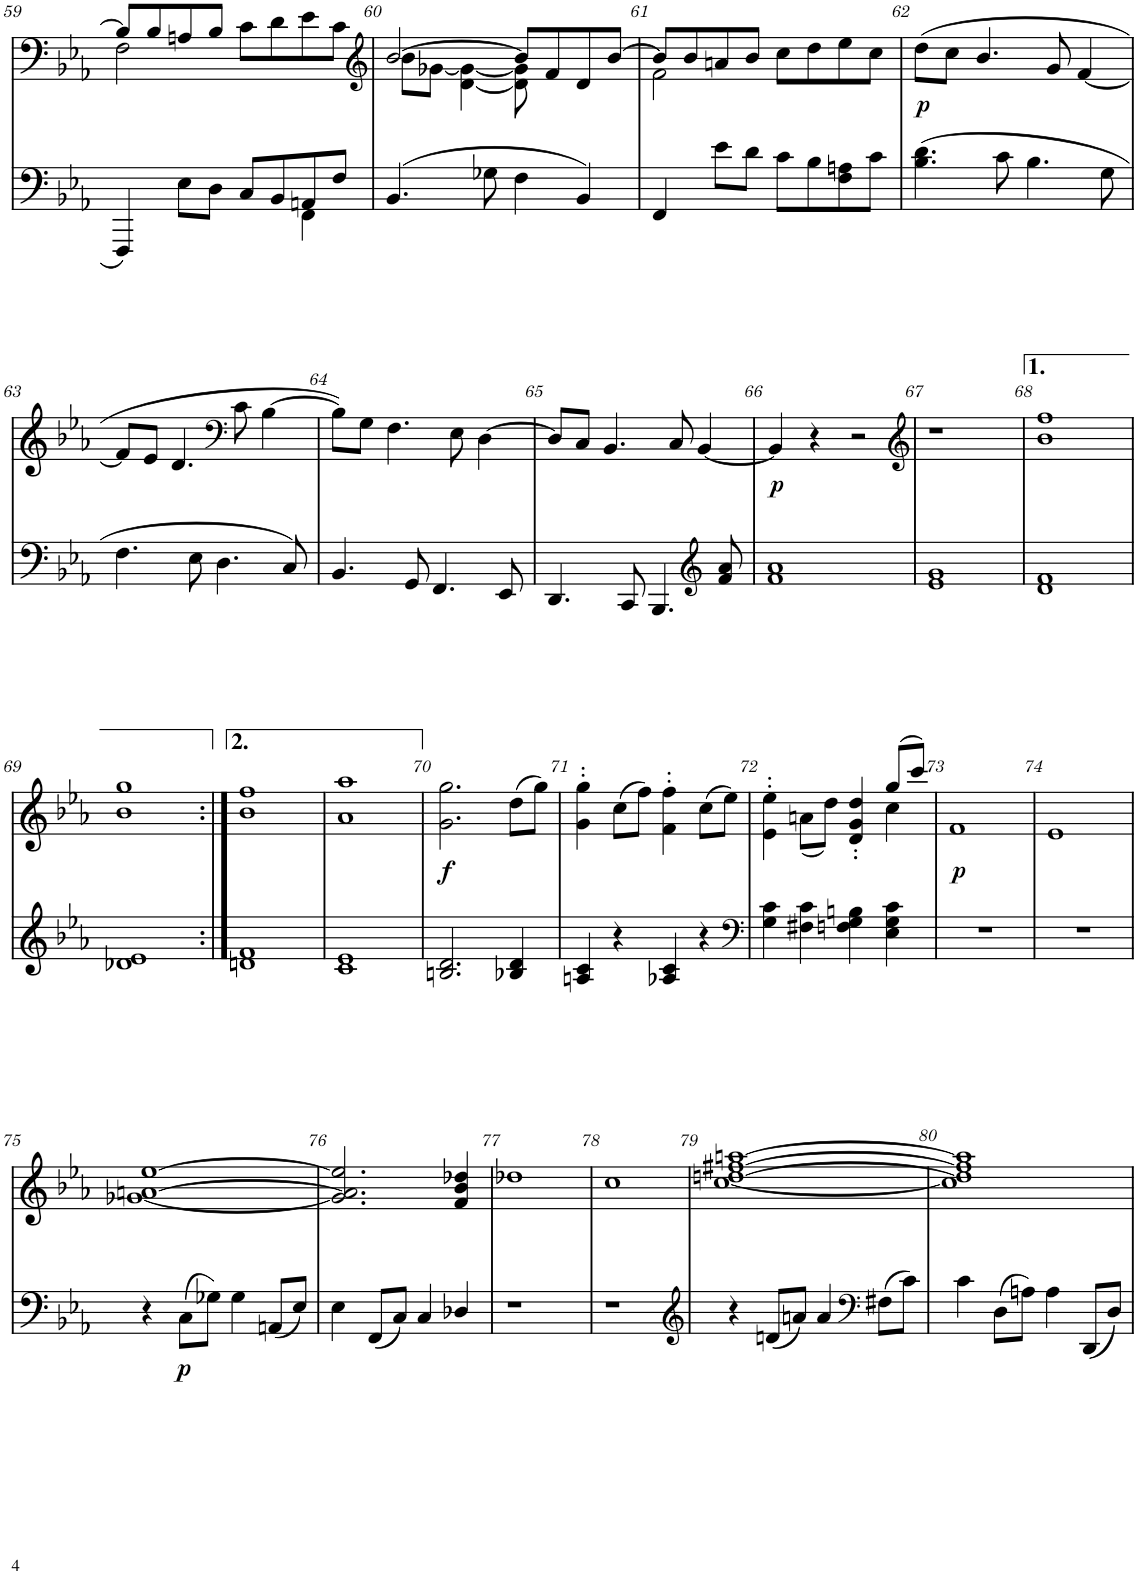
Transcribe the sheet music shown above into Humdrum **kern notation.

**kern	**dynam	**kern	**text
*part2	*part2	*part1	*part1
*staff2	*staff2	*staff1	*staff1
*I"piano	*	*I"piano	*
*I'Pno	*	*I'Pno	*
!!LO:PB:g=z
*clefF4	*	*clefF4	*
*k[b-e-a-]	*	*k[b-e-a-]	*
*E-:	*	*E-:	*
*M2/2	*	*M2/2	*
*met(c|)	*	*met(c|)	*
=59	=59	=59	=59
*^	*	*^	*
4ryy	4FFF/	.	8B-/L]	2F\	.
.	.	.	8B-/	.	.
8E-\L	4ryy	.	8An/	.	.
8D\J	.	.	8B-/J	.	.
8C/L	4ryy	.	8c\L	2ryy	.
8BB-/	.	.	8d\	.	.
8AAn/	4FF\	.	8e-\	.	.
8F/J	.	.	8c\J	.	.
*v	*v	*	*	*	*
=60	=60	=60	=60	=60
*	*	*clefG2	*	*
(4.BB-/	.	[2b-/	8b-\L	.
.	.	.	[8g-X\J	.
.	.	.	[4d\ 4g-\_	.
8G-X\	.	.	.	.
4F\	.	8b-/L]	8d\] 8g-\]	.
.	.	8f/	4.ryy	.
4BB-/)	.	8d/	.	.
.	.	[8b-/J	.	.
=61	=61	=61	=61	=61
4FF/	.	2f\	8b-/L]	.
.	.	.	8b-/	.
8e-\L	.	.	8an/	.
8d\J	.	.	8b-/J	.
8c\L	.	8cc\L	2ryy	.
8B-\	.	8dd\	.	.
8F\ 8An\	.	8ee-\	.	.
8c\J	.	8cc\J	.	.
*	*	*v	*v	*
=62	=62	=62	=62
!	!	!	!LO:LY:b
(4.B-\ 4.d\	.	(8dd\L	.
.	.	8cc\J	.
.	.	4.b-/	.
8c\	.	.	.
4.B-\	.	.	.
.	.	8g/	.
.	.	[4f/	.
8G\	.	.	.
!!LO:LB:g=z
=63	=63	=63	=63
4.F\	.	8f/L]	.
.	.	8e-/J	.
.	.	4.d/	.
8E-\	.	.	.
4.D\	.	.	.
*	*	*clefF4	*
.	.	8c\	.
.	.	[4B-\	.
8C/)	.	.	.
=64	=64	=64	=64
4.BB-/	.	8B-\L])	.
.	.	8G\J	.
.	.	4.F\	.
8GG/	.	.	.
4.FF/	.	.	.
.	.	8E-\	.
.	.	[4D\	.
8EE-/	.	.	.
=65	=65	=65	=65
4.DD/	.	8D/L]	.
.	.	8C/J	.
.	.	4.BB-/	.
8CC/	.	.	.
4.BBB-/	.	.	.
.	.	8C/	.
.	.	[4BB-/	.
*clefG2	*	*	*
8f/ 8a-/	.	.	.
=66	=66	=66	=66
!	!	!	!LO:LY:b
1f 1a-	.	4BB-/]	.
.	.	4r	.
.	.	2r	.
=67	=67	=67	=67
*	*	*clefG2	*
1e- 1g	.	1r	.
=68	=68	=68	=68
1d 1f	.	1b- 1ff	.
!!LO:LB:g=z
=69	=69	=69	=69
1d-X 1e-	.	1b- 1gg	.
=69X1:|!	=69X1:|!	=69X1:|!	=69X1:|!
1dn 1f	.	1b- 1ff	.
=69X2	=69X2	=69X2	=69X2
1c 1e-	.	1a- 1aa-	.
=70	=70	=70	=70
!	!	!	!LO:LY:b
2.Bn/ 2.d/	.	2.g\ 2.gg\	.
4B-X/ 4d/	.	(8dd\L	.
.	.	8gg\J)	.
=71	=71	=71	=71
4An/ 4c/	.	4g\' 4gg\'	.
4r	.	(8cc\L	.
.	.	8ff\J)	.
4A-X/ 4c/	.	4f\' 4ff\'	.
4r	.	(8cc\L	.
.	.	8ee-\J)	.
=72	=72	=72	=72
*clefF4	*	*	*
*	*	*^	*
4G\ 4c\	.	4e-\' 4ee-\'	4ryy	.
4F#X\ 4c\	.	4ryy	(8an\L	.
.	.	.	8dd\J)	.
4Fn\ 4G\ 4Bn\	.	4d/' 4g/' 4dd/'	4ryy	.
4E-\ 4G\ 4c\	.	(8gg/L	4cc\	.
.	.	8ccc/J)	.	.
*	*	*v	*v	*
=73	=73	=73	=73
!	!	!	!LO:LY:b
1r	.	1f	.
=74	=74	=74	=74
1r	.	1e-	.
!!LO:LB:g=z
=75	=75	=75	=75
4r	.	[1g-X [1an [1ee-	.
!	!LO:DY:b	!	!
(8C\L	p	.	.
8G-X\J)	.	.	.
4G-\	.	.	.
(8AAn/L	.	.	.
8E-/J)	.	.	.
=76	=76	=76	=76
4E-\	.	2.g-/] 2.a/] 2.ee-/]	.
(8FF/L	.	.	.
8C/J)	.	.	.
4C/	.	.	.
4D-X/	.	4f/ 4b-/ 4dd-X/	.
=77	=77	=77	=77
1r	.	1dd-X	.
=78	=78	=78	=78
1r	.	1cc	.
=79	=79	=79	=79
*clefG2	*	*	*
4r	.	[1cc [1ddn [1ff#X [1aan	.
(8dn/L	.	.	.
8an/J)	.	.	.
4a/	.	.	.
*clefF4	*	*	*
(8F#X\L	.	.	.
8c\J)	.	.	.
=80	=80	=80	=80
4c\	.	1cc] 1dd] 1ff#] 1aa]	.
(8D\L	.	.	.
8An\J)	.	.	.
4A\	.	.	.
(8DD/L	.	.	.
8D/J)	.	.	.
=	=	=	=
*-	*-	*-	*-
